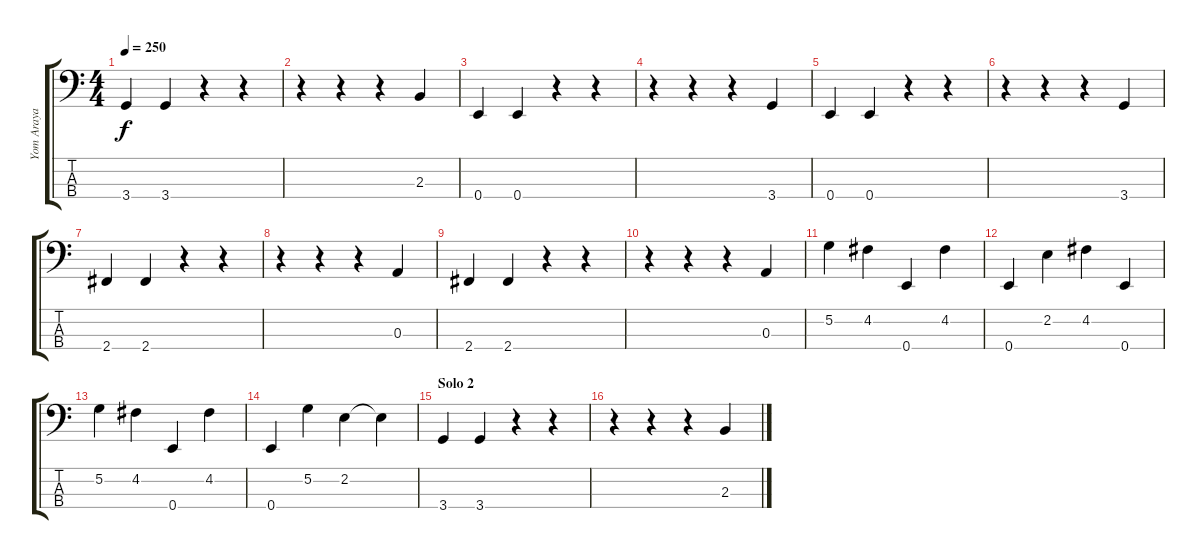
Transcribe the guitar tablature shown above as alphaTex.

\track ("Yom Araya" "Yom Araya") {instrument slapbass2}
\staff {score tabs}
\tuning (G2 D2 A1 E1) {hide}
\ts (4 4)
\tempo 250
\clef f4
\ks c
3.4.4{dy f} 3.4.4 r.4 r.4 |
r.4 r.4 r.4 2.3.4 |
0.4.4 0.4.4 r.4 r.4 |
r.4 r.4 r.4 3.4.4 |
0.4.4 0.4.4 r.4 r.4 |
r.4 r.4 r.4 3.4.4 |
2.4.4 2.4.4 r.4 r.4 |
r.4 r.4 r.4 0.3.4 |
2.4.4 2.4.4 r.4 r.4 |
r.4 r.4 r.4 0.3.4 |
5.2.4 4.2.4 0.4.4 4.2.4 |
0.4.4 2.2.4 4.2.4 0.4.4 |
5.2.4 4.2.4 0.4.4 4.2.4 |
0.4.4 5.2.4 2.2.4 2.2{t}.4 |
\section ("" "Solo 2")
3.4.4{volume 12 instrument slapbass2} 3.4.4 r.4 r.4 |
r.4 r.4 r.4 2.3.4
